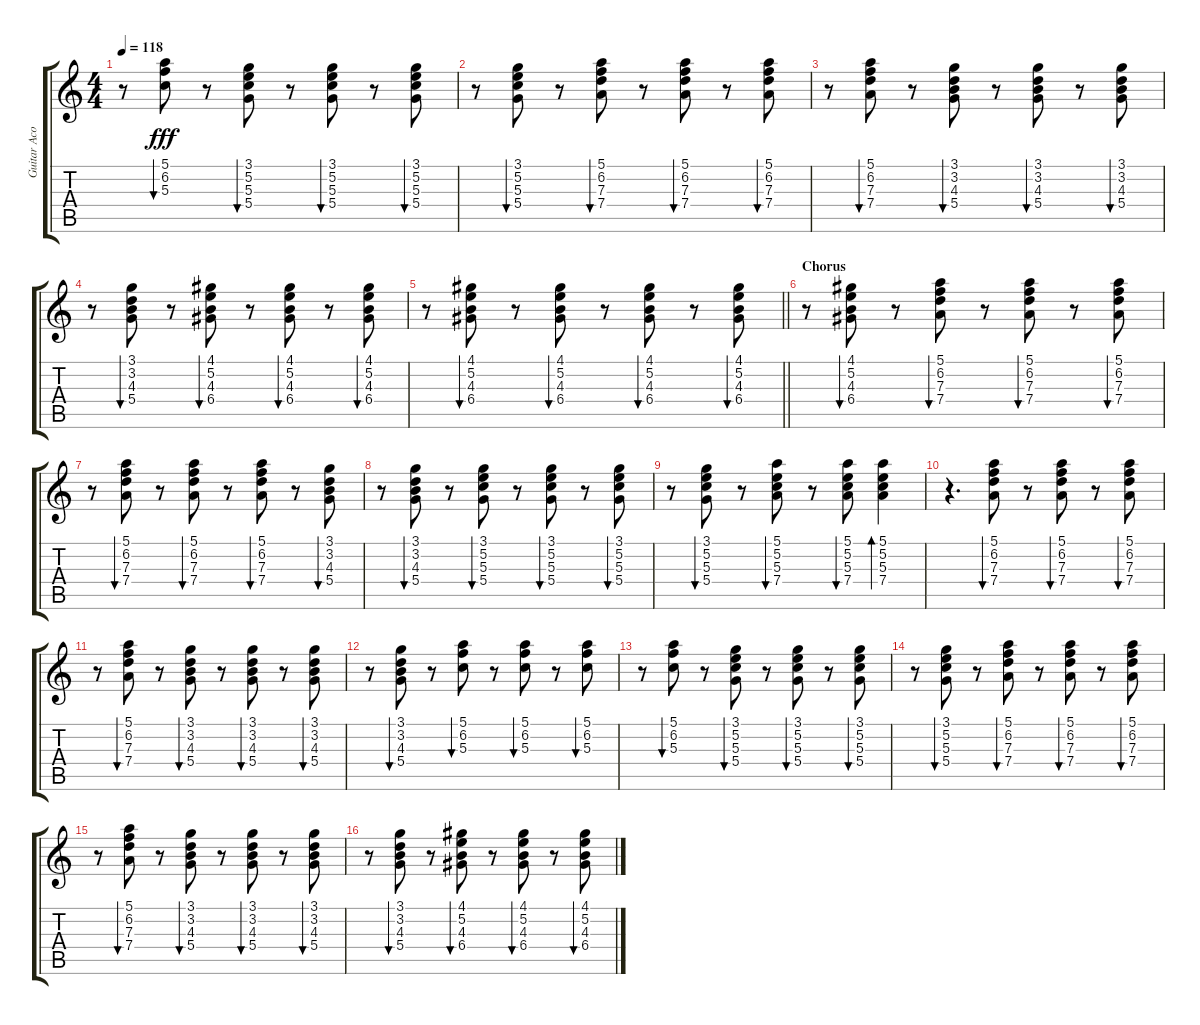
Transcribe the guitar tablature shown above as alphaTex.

\track ("Guitar Acoustic" "Guitar Aco") {instrument acousticguitarsteel}
\staff {score tabs}
\tuning (E4 B3 G3 D3 A2 E2) {hide}
\ts (4 4)
\tempo 118
\clef g2
\ks c
r.8{dy fff} (5.1 6.2 5.3).8{bu 30} r.8 (3.1 5.2 5.3 5.4).8{bu 30} r.8 (3.1 5.2 5.3 5.4).8{bu 30} r.8 (3.1 5.2 5.3 5.4).8{bu 30} |
r.8 (3.1 5.2 5.3 5.4).8{bu 30} r.8 (5.1 6.2 7.3 7.4).8{bu 30} r.8 (5.1 6.2 7.3 7.4).8{bu 30} r.8 (5.1 6.2 7.3 7.4).8{bu 30} |
r.8 (5.1 6.2 7.3 7.4).8{bu 30} r.8 (3.1 3.2 4.3 5.4).8{bu 30} r.8 (3.1 3.2 4.3 5.4).8{bu 30} r.8 (3.1 3.2 4.3 5.4).8{bu 30} |
r.8 (3.1 3.2 4.3 5.4).8{bu 30} r.8 (4.1 5.2 4.3 6.4).8{bu 30} r.8 (4.1 5.2 4.3 6.4).8{bu 30} r.8 (4.1 5.2 4.3 6.4).8{bu 30} |
\barLineRight lightlight
r.8 (4.1 5.2 4.3 6.4).8{bu 30} r.8 (4.1 5.2 4.3 6.4).8{bu 30} r.8 (4.1 5.2 4.3 6.4).8{bu 30} r.8 (4.1 5.2 4.3 6.4).8{bu 30} |
\section ("" "Chorus")
r.8 (4.1 5.2 4.3 6.4).8{bu 30} r.8 (5.1 6.2 7.3 7.4).8{bu 30} r.8 (5.1 6.2 7.3 7.4).8{bu 30} r.8 (5.1 6.2 7.3 7.4).8{bu 30} |
r.8 (5.1 6.2 7.3 7.4).8{bu 30} r.8 (5.1 6.2 7.3 7.4).8{bu 30} r.8 (5.1 6.2 7.3 7.4).8{bu 30} r.8 (3.1 3.2 4.3 5.4).8{bu 30} |
r.8 (3.1 3.2 4.3 5.4).8{bu 30} r.8 (3.1 5.2 5.3 5.4).8{bu 30} r.8 (3.1 5.2 5.3 5.4).8{bu 30} r.8 (3.1 5.2 5.3 5.4).8{bu 30} |
r.8 (3.1 5.2 5.3 5.4).8{bu 30} r.8 (5.1 5.2 5.3 7.4).8{bu 30} r.8 (5.1 5.2 5.3 7.4).8{bu 30} (5.1 5.2 5.3 7.4).4{bd 30} |
r.4{d} (5.1 6.2 7.3 7.4).8{bu 30} r.8 (5.1 6.2 7.3 7.4).8{bu 30} r.8 (5.1 6.2 7.3 7.4).8{bu 30} |
r.8 (5.1 6.2 7.3 7.4).8{bu 30} r.8 (3.1 3.2 4.3 5.4).8{bu 30} r.8 (3.1 3.2 4.3 5.4).8{bu 30} r.8 (3.1 3.2 4.3 5.4).8{bu 30} |
r.8 (3.1 3.2 4.3 5.4).8{bu 30} r.8 (5.1 6.2 5.3).8{bu 30} r.8 (5.1 6.2 5.3).8{bu 30} r.8 (5.1 6.2 5.3).8{bu 30} |
r.8 (5.1 6.2 5.3).8{bu 30} r.8 (3.1 5.2 5.3 5.4).8{bu 30} r.8 (3.1 5.2 5.3 5.4).8{bu 30} r.8 (3.1 5.2 5.3 5.4).8{bu 30} |
r.8 (3.1 5.2 5.3 5.4).8{bu 30} r.8 (5.1 6.2 7.3 7.4).8{bu 30} r.8 (5.1 6.2 7.3 7.4).8{bu 30} r.8 (5.1 6.2 7.3 7.4).8{bu 30} |
r.8 (5.1 6.2 7.3 7.4).8{bu 30} r.8 (3.1 3.2 4.3 5.4).8{bu 30} r.8 (3.1 3.2 4.3 5.4).8{bu 30} r.8 (3.1 3.2 4.3 5.4).8{bu 30} |
r.8 (3.1 3.2 4.3 5.4).8{bu 30} r.8 (4.1 5.2 4.3 6.4).8{bu 30} r.8 (4.1 5.2 4.3 6.4).8{bu 30} r.8 (4.1 5.2 4.3 6.4).8{bu 30}
